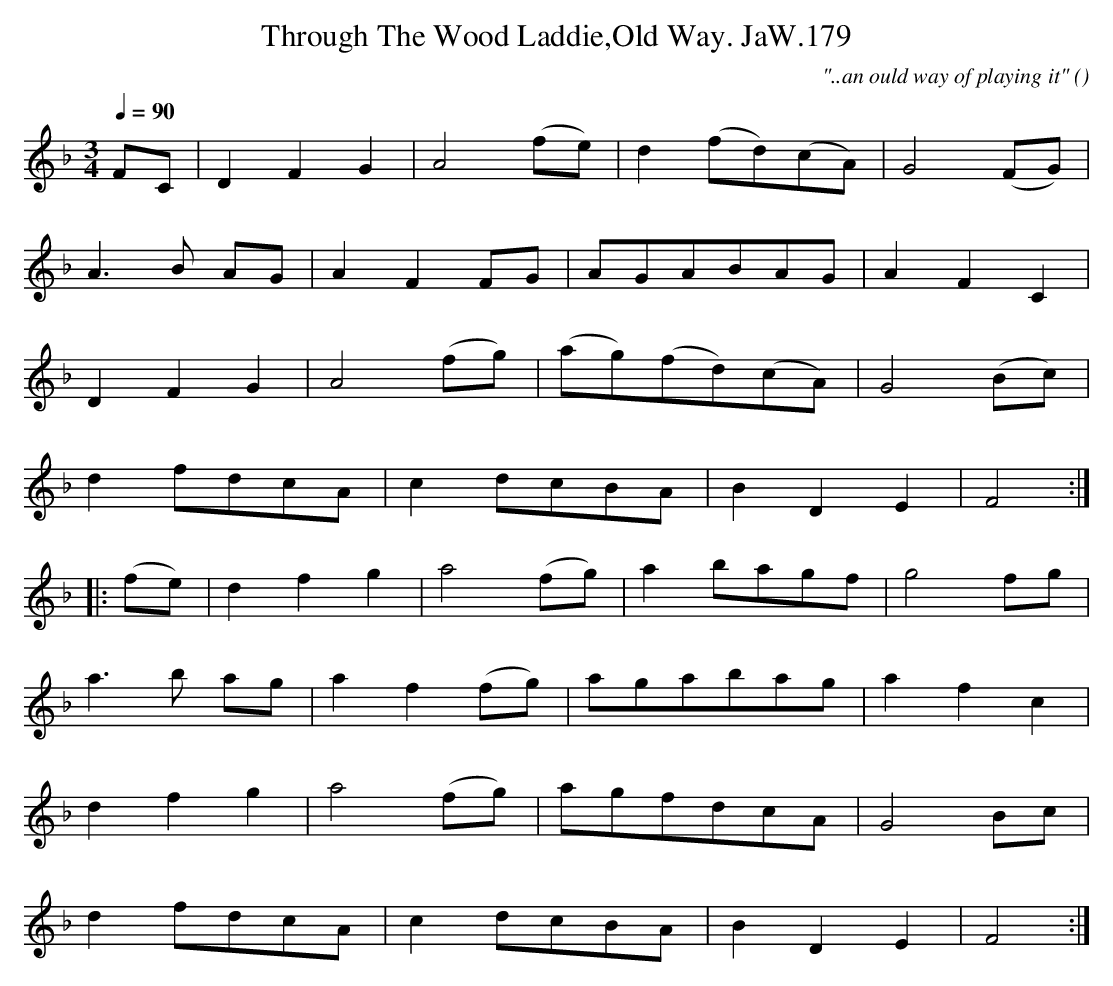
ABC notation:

X:1
T:Through The Wood Laddie,Old Way. JaW.179
M:3/4
L:1/8
Q:1/4=90
C:"..an ould way of playing it"
O:
K:F
FC|D2F2G2|A4(fe)|d2(fd)(cA)|G4(FG)|
A3B AG|A2F2FG|AGABAG|A2F2C2|
D2F2G2|A4(fg)|(ag)(fd)(cA)|G4(Bc)|
d2fdcA|c2dcBA|B2D2E2|F4:|
|:(fe)|d2f2g2|a4(fg)|a2bagf|g4fg|
a3b ag|a2f2(fg)|agabag|a2f2c2|
d2f2g2|a4(fg)|agfdcA|G4Bc|
d2fdcA|c2dcBA|B2D2E2|F4:|
